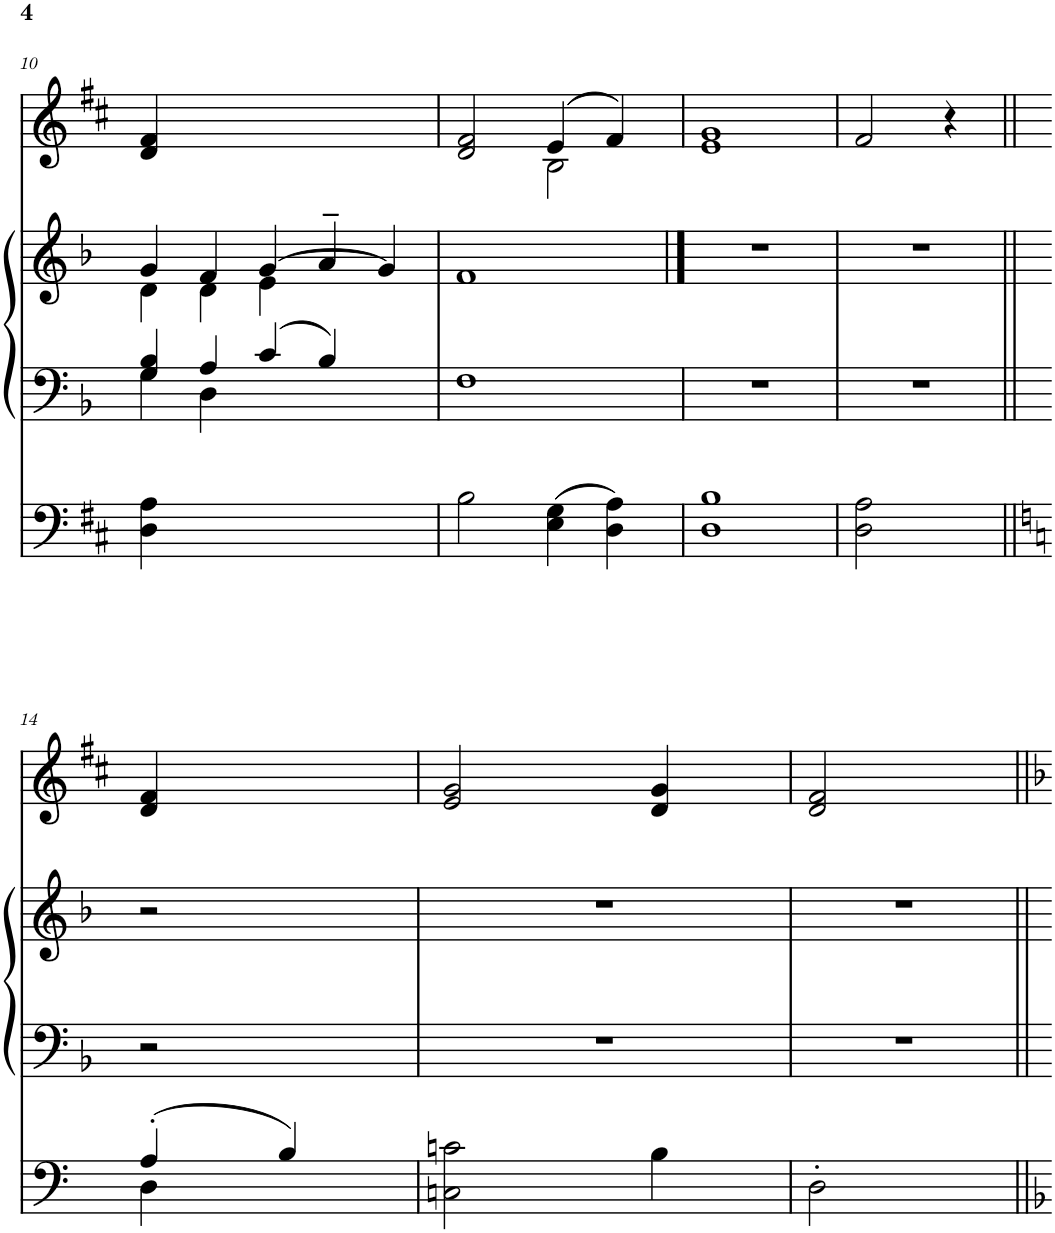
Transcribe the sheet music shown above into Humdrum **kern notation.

**kern	**kern	**kern	**kern
*part3	*part2	*part2	*part1
*staff4	*staff3	*staff2	*staff1
*I"Voice	*I"Piano	*	*I"Voice
*I'V	*I'Pno	*	*I'V
!!LO:PB:g=z
*clefF4	*clefF4	*clefG2	*clefG2
*k[f#c#]	*k[b-]	*k[b-]	*k[f#c#]
*M4/4	*	*	*M4/4
*met(c)	*	*	*met(c)
=10	=10	=10	=10
*	*^	*^	*
4D\ 4A\	4G/ 4B-/	4G\	4g/	4d\	4d/ 4f#/
2.ryy	4A/	4D\	4f/	4d\	2.ryy
.	4c/	2.ryy	[>4g/	4e\	.
.	4B-/	.	4ryy	4a~/	.
4ryy	4ryy	.	4g/]	4ryy	4ryy
*	*v	*v	*	*	*
*	*	*v	*v	*
=11	=11	=11	=11
*	*	*	*^
2B\	1F	1f	2d/ 2f#/	2ryy
4ryy	.	.	4ryy	2B\
(>4E\ 4G\	.	.	(>4e/	.
4D\ 4A\)	4ryy	4ryy	4f#/)	4ryy
*	*	*	*v	*v
=12	=12	=12	=12
*^	*	*	*
1B	1D	1r	1r	1e 1g
*v	*v	*	*	*
=13	=13	=13	=13
2D\ 2A\	2.r	1r	2f#/
4ryy	.	.	4r
4ryy	4ryy	.	4ryy
!!LO:LB:g=z
=14||	=14||	=14||	=14||
*k[]	*	*	*
*^	*	*	*
(>4A'/	4D\	2r	2r	4d/ 4f#/
4B/)	4ryy	.	.	4ryy
*v	*v	*	*	*
=15	=15	=15	=15
2Cn\ 2cn\	2.r	1r	2e/ 2g/
4B\	.	.	4d/ 4g/
4ryy	4ryy	.	4ryy
=16	=16	=16	=16
2D'\	2r	1r	2d/ 2f#/
2ryy	2ryy	.	2ryy
=||	=||	=||	=||
*-	*-	*-	*-
